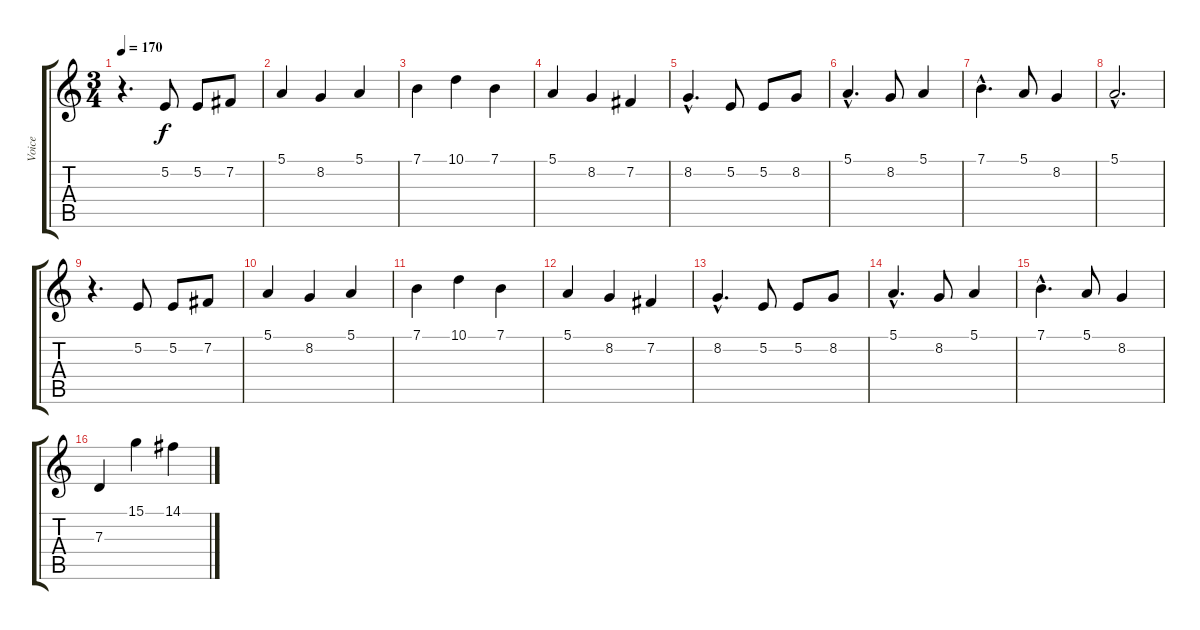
\track ("Voice" "Voice") {instrument trumpet}
\staff {score tabs}
\tuning (E4 B3 G3 D3 A2 E2) {hide}
\ts (3 4)
\tempo 170
\clef g2
\ks c
r.4{d dy f} 5.2.8 5.2.8 7.2.8 |
5.1.4 8.2.4 5.1.4 |
7.1.4 10.1.4 7.1.4 |
5.1.4 8.2.4 7.2.4 |
8.2{hac}.4{d} 5.2.8 5.2.8 8.2.8 |
5.1{hac}.4{d} 8.2.8 5.1.4 |
7.1{hac}.4{d} 5.1.8 8.2.4 |
5.1{hac}.2{d} |
r.4{d} 5.2.8 5.2.8 7.2.8 |
5.1.4 8.2.4 5.1.4 |
7.1.4 10.1.4 7.1.4 |
5.1.4 8.2.4 7.2.4 |
8.2{hac}.4{d} 5.2.8 5.2.8 8.2.8 |
5.1{hac}.4{d} 8.2.8 5.1.4 |
7.1{hac}.4{d} 5.1.8 8.2.4 |
7.3.4 15.1.4 14.1.4
